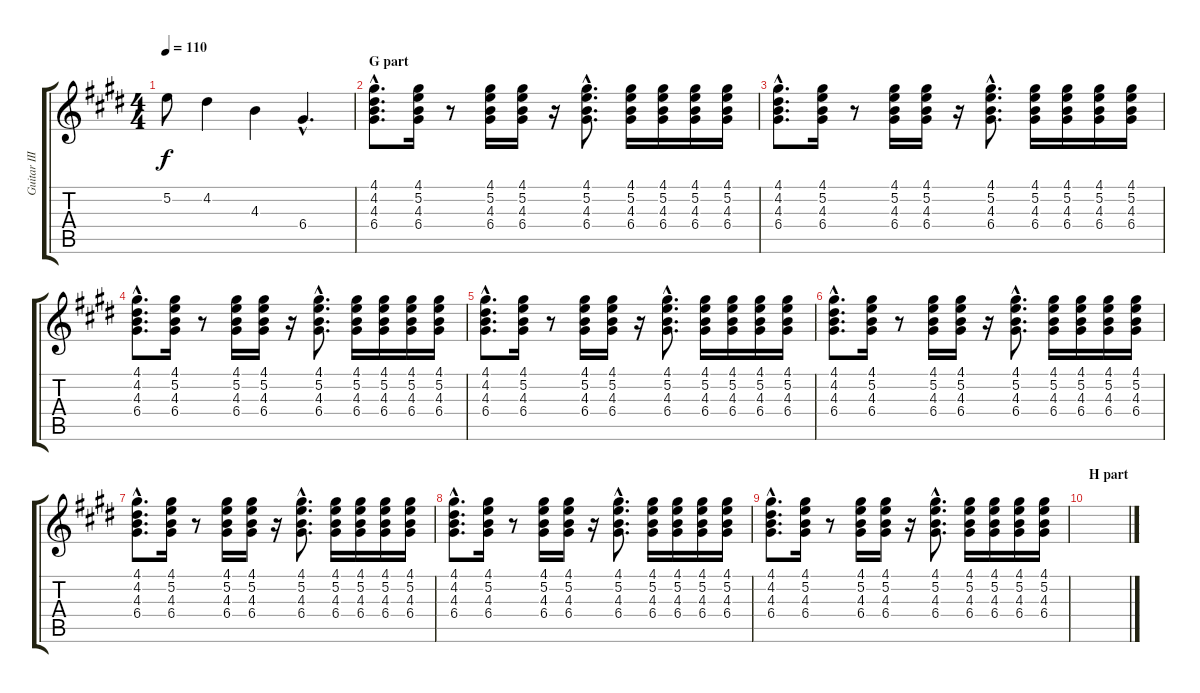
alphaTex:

\track ("Guitar III" "Guitar III") {instrument electricguitarclean}
\staff {score tabs}
\tuning (E4 B3 G3 D3 A2 E2) {hide}
\ts (4 4)
\tempo 110
\clef g2
\ks c#minor
5.2{t}.8{dy f} 4.2.4 4.3.4 6.4{hac}.4{d} |
\section ("" "G part")
(4.1{hac} 4.2{hac} 4.3{hac} 6.4{hac}).8{d} (4.1 5.2 4.3 6.4).16 r.8 (4.1 5.2 4.3 6.4).16 (4.1 5.2 4.3 6.4).16 r.16 (4.1{hac} 5.2{hac} 4.3{hac} 6.4{hac}).8{d} (4.1 5.2 4.3 6.4).16 (4.1 5.2 4.3 6.4).16 (4.1 5.2 4.3 6.4).16 (4.1 5.2 4.3 6.4).16 |
(4.1{hac} 4.2{hac} 4.3{hac} 6.4{hac}).8{d} (4.1 5.2 4.3 6.4).16 r.8 (4.1 5.2 4.3 6.4).16 (4.1 5.2 4.3 6.4).16 r.16 (4.1{hac} 5.2{hac} 4.3{hac} 6.4{hac}).8{d} (4.1 5.2 4.3 6.4).16 (4.1 5.2 4.3 6.4).16 (4.1 5.2 4.3 6.4).16 (4.1 5.2 4.3 6.4).16 |
(4.1{hac} 4.2{hac} 4.3{hac} 6.4{hac}).8{d} (4.1 5.2 4.3 6.4).16 r.8 (4.1 5.2 4.3 6.4).16 (4.1 5.2 4.3 6.4).16 r.16 (4.1{hac} 5.2{hac} 4.3{hac} 6.4{hac}).8{d} (4.1 5.2 4.3 6.4).16 (4.1 5.2 4.3 6.4).16 (4.1 5.2 4.3 6.4).16 (4.1 5.2 4.3 6.4).16 |
(4.1{hac} 4.2{hac} 4.3{hac} 6.4{hac}).8{d} (4.1 5.2 4.3 6.4).16 r.8 (4.1 5.2 4.3 6.4).16 (4.1 5.2 4.3 6.4).16 r.16 (4.1{hac} 5.2{hac} 4.3{hac} 6.4{hac}).8{d} (4.1 5.2 4.3 6.4).16 (4.1 5.2 4.3 6.4).16 (4.1 5.2 4.3 6.4).16 (4.1 5.2 4.3 6.4).16 |
(4.1{hac} 4.2{hac} 4.3{hac} 6.4{hac}).8{d} (4.1 5.2 4.3 6.4).16 r.8 (4.1 5.2 4.3 6.4).16 (4.1 5.2 4.3 6.4).16 r.16 (4.1{hac} 5.2{hac} 4.3{hac} 6.4{hac}).8{d} (4.1 5.2 4.3 6.4).16 (4.1 5.2 4.3 6.4).16 (4.1 5.2 4.3 6.4).16 (4.1 5.2 4.3 6.4).16 |
(4.1{hac} 4.2{hac} 4.3{hac} 6.4{hac}).8{d} (4.1 5.2 4.3 6.4).16 r.8 (4.1 5.2 4.3 6.4).16 (4.1 5.2 4.3 6.4).16 r.16 (4.1{hac} 5.2{hac} 4.3{hac} 6.4{hac}).8{d} (4.1 5.2 4.3 6.4).16 (4.1 5.2 4.3 6.4).16 (4.1 5.2 4.3 6.4).16 (4.1 5.2 4.3 6.4).16 |
(4.1{hac} 4.2{hac} 4.3{hac} 6.4{hac}).8{d} (4.1 5.2 4.3 6.4).16 r.8 (4.1 5.2 4.3 6.4).16 (4.1 5.2 4.3 6.4).16 r.16 (4.1{hac} 5.2{hac} 4.3{hac} 6.4{hac}).8{d} (4.1 5.2 4.3 6.4).16 (4.1 5.2 4.3 6.4).16 (4.1 5.2 4.3 6.4).16 (4.1 5.2 4.3 6.4).16 |
(4.1{hac} 4.2{hac} 4.3{hac} 6.4{hac}).8{d} (4.1 5.2 4.3 6.4).16 r.8 (4.1 5.2 4.3 6.4).16 (4.1 5.2 4.3 6.4).16 r.16 (4.1{hac} 5.2{hac} 4.3{hac} 6.4{hac}).8{d} (4.1 5.2 4.3 6.4).16 (4.1 5.2 4.3 6.4).16 (4.1 5.2 4.3 6.4).16 (4.1 5.2 4.3 6.4).16 |
\section ("" "H part")
